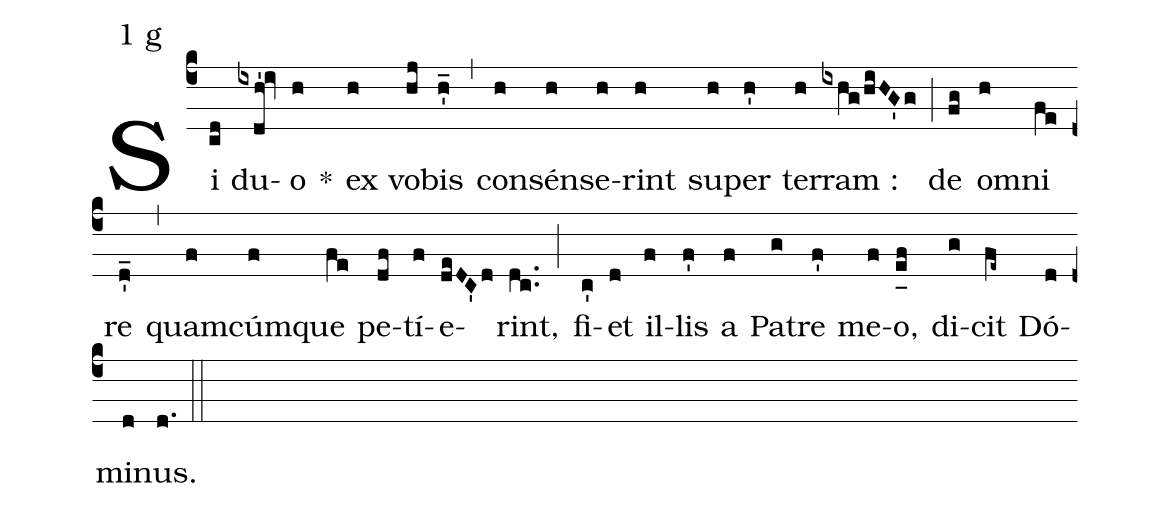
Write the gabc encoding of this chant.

mode:1 g;
%%
(c4) Si(cd) du(ixdh'!iv)o(h) *() ex(h) vo(hj)bis(h'_) (,) con(h)sén(h)se(h)rint(h) su(h)per(h') ter(h)ram :(ixhg/hiHG'g) (;) de(fg) o(h)mni(fe) re(d'_) (,) quam(f)cúm(f)que(fe) pe(df)tí(f)e(deDC'd)rint,(dc..) (;) fi(c')et(d) il(f)lis(f') a(f) Pa(g)tre(f') me(f)o,(e_[uh:l]f) di(g)cit(fe~) Dó(d)mi(d)nus.(d.) (::)
